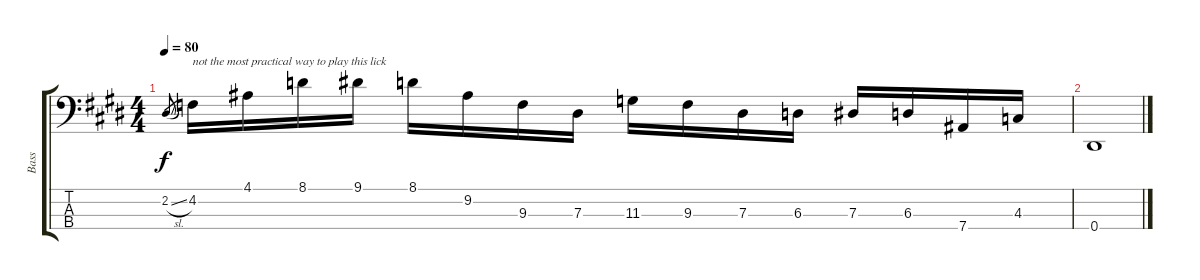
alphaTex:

\track ("Bass" "Bass") {instrument electricbassfinger}
\staff {score tabs}
\tuning (Gb2 Db2 Ab1 Eb1) {hide}
\ts (4 4)
\tempo 80
\clef f4
\ks e
2.2{sl}.8{gr dy f} 4.2.16{txt "not the most practical way to play this lick"} 4.1.16 8.1.16 9.1.16 8.1.16 9.2.16 9.3.16 7.3.16 11.3.16 9.3.16 7.3.16 6.3.16 7.3.16 6.3.16 7.4.16 4.3.16 |
0.4.1
